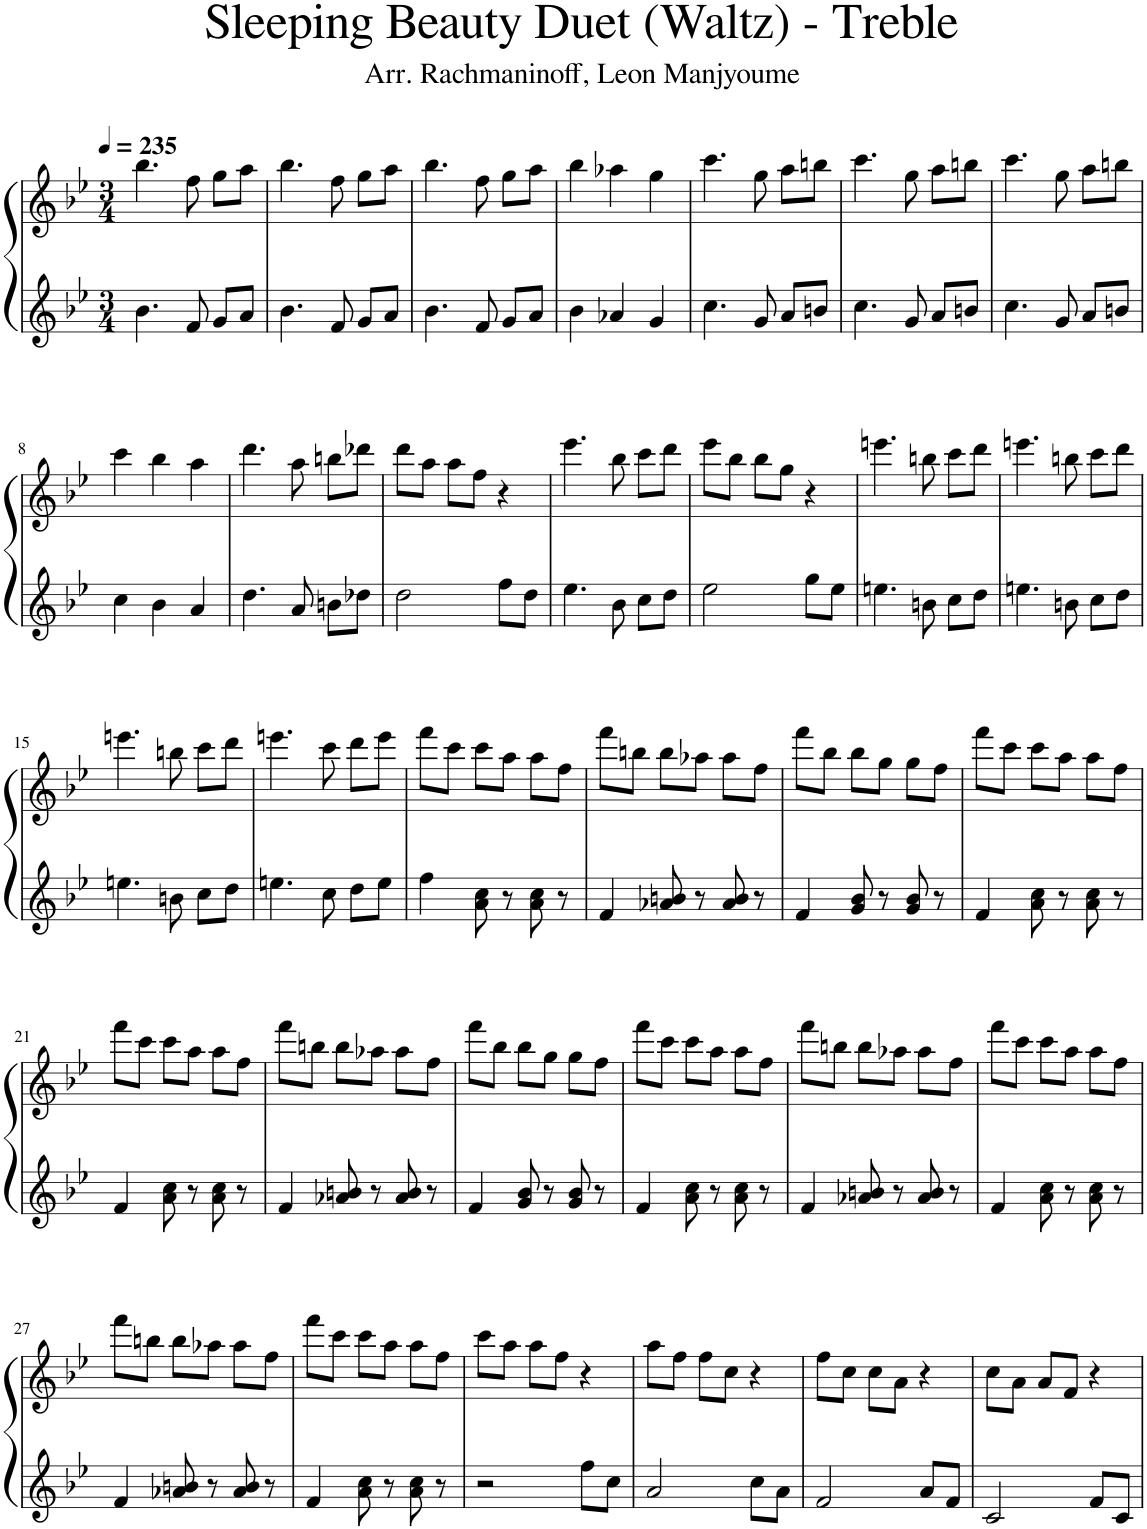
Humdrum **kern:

**kern	**kern
*part1	*part1
*staff2	*staff1
*I"Piano	*
*I'Pno.	*
*clefG2	*clefG2
*k[b-e-]	*k[b-e-]
*M3/4	*M3/4
*MM235	*MM235
=1	=1
4.b-\	4.bb-\
8f/	8ff\
8g/L	8gg\L
8a/J	8aa\J
=2	=2
4.b-\	4.bb-\
8f/	8ff\
8g/L	8gg\L
8a/J	8aa\J
=3	=3
4.b-\	4.bb-\
8f/	8ff\
8g/L	8gg\L
8a/J	8aa\J
=4	=4
4b-\	4bb-\
4a-X/	4aa-X\
4g/	4gg\
=5	=5
4.cc\	4.ccc\
8g/	8gg\
8a/L	8aa\L
8bn/J	8bbn\J
=6	=6
4.cc\	4.ccc\
8g/	8gg\
8a/L	8aa\L
8bn/J	8bbn\J
=7	=7
4.cc\	4.ccc\
8g/	8gg\
8a/L	8aa\L
8bn/J	8bbn\J
!!LO:LB:g=z
=8	=8
4cc\	4ccc\
4b-\	4bb-\
4a/	4aa\
=9	=9
4.dd\	4.ddd\
8a/	8aa\
8bn\L	8bbn\L
8dd-X\J	8ddd-X\J
=10	=10
2dd\	8ddd\L
.	8aa\J
.	8aa\L
.	8ff\J
8ff\L	4r
8dd\J	.
=11	=11
4.ee-\	4.eee-\
8b-\	8bb-\
8cc\L	8ccc\L
8dd\J	8ddd\J
=12	=12
2ee-\	8eee-\L
.	8bb-\J
.	8bb-\L
.	8gg\J
8gg\L	4r
8ee-\J	.
=13	=13
4.een\	4.eeen\
8bn\	8bbn\
8cc\L	8ccc\L
8dd\J	8ddd\J
=14	=14
4.een\	4.eeen\
8bn\	8bbn\
8cc\L	8ccc\L
8dd\J	8ddd\J
!!LO:LB:g=z
=15	=15
4.een\	4.eeen\
8bn\	8bbn\
8cc\L	8ccc\L
8dd\J	8ddd\J
=16	=16
4.een\	4.eeen\
8cc\	8ccc\
8dd\L	8ddd\L
8ee\J	8eee\J
=17	=17
4ff\	8fff\L
.	8ccc\J
8a\ 8cc\	8ccc\L
8r	8aa\J
8a\ 8cc\	8aa\L
8r	8ff\J
=18	=18
4f/	8fff\L
.	8bbn\J
8a-X/ 8bn/	8bb\L
8r	8aa-X\J
8a-/ 8b/	8aa-\L
8r	8ff\J
=19	=19
4f/	8fff\L
.	8bb-\J
8g/ 8b-/	8bb-\L
8r	8gg\J
8g/ 8b-/	8gg\L
8r	8ff\J
=20	=20
4f/	8fff\L
.	8ccc\J
8a\ 8cc\	8ccc\L
8r	8aa\J
8a\ 8cc\	8aa\L
8r	8ff\J
!!LO:LB:g=z
=21	=21
4f/	8fff\L
.	8ccc\J
8a\ 8cc\	8ccc\L
8r	8aa\J
8a\ 8cc\	8aa\L
8r	8ff\J
=22	=22
4f/	8fff\L
.	8bbn\J
8a-X/ 8bn/	8bb\L
8r	8aa-X\J
8a-/ 8b/	8aa-\L
8r	8ff\J
=23	=23
4f/	8fff\L
.	8bb-\J
8g/ 8b-/	8bb-\L
8r	8gg\J
8g/ 8b-/	8gg\L
8r	8ff\J
=24	=24
4f/	8fff\L
.	8ccc\J
8a\ 8cc\	8ccc\L
8r	8aa\J
8a\ 8cc\	8aa\L
8r	8ff\J
=25	=25
4f/	8fff\L
.	8bbn\J
8a-X/ 8bn/	8bb\L
8r	8aa-X\J
8a-/ 8b/	8aa-\L
8r	8ff\J
=26	=26
4f/	8fff\L
.	8ccc\J
8a\ 8cc\	8ccc\L
8r	8aa\J
8a\ 8cc\	8aa\L
8r	8ff\J
!!LO:LB:g=z
=27	=27
4f/	8fff\L
.	8bbn\J
8a-X/ 8bn/	8bb\L
8r	8aa-X\J
8a-/ 8b/	8aa-\L
8r	8ff\J
=28	=28
4f/	8fff\L
.	8ccc\J
8a\ 8cc\	8ccc\L
8r	8aa\J
8a\ 8cc\	8aa\L
8r	8ff\J
=29	=29
2r	8ccc\L
.	8aa\J
.	8aa\L
.	8ff\J
8ff\L	4r
8cc\J	.
=30	=30
2a/	8aa\L
.	8ff\J
.	8ff\L
.	8cc\J
8cc\L	4r
8a\J	.
=31	=31
2f/	8ff\L
.	8cc\J
.	8cc\L
.	8a\J
8a/L	4r
8f/J	.
=32	=32
2c/	8cc\L
.	8a\J
.	8a/L
.	8f/J
8f/L	4r
8c/J	.
=	=
*-	*-
